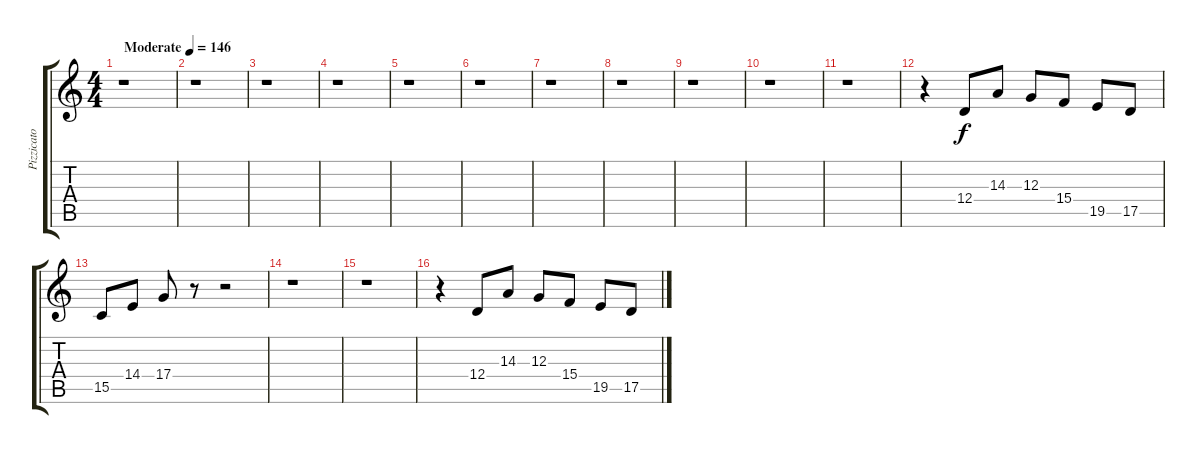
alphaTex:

\track ("Pizzicato" "Pizzicato") {instrument pizzicatostrings}
\staff {score tabs}
\tuning (E4 B3 G3 D3 A2 E2) {hide}
\ts (4 4)
\tempo (146 "Moderate")
\clef g2
\ks c
r.1{dy f instrument pizzicatostrings} |
r.1 |
r.1 |
r.1 |
r.1 |
r.1 |
r.1 |
r.1 |
r.1 |
r.1 |
r.1 |
r.4 12.4.8 14.3.8 12.3.8 15.4.8 19.5.8 17.5.8 |
15.5.8 14.4.8 17.4.8 r.8 r.2 |
r.1 |
r.1 |
r.4 12.4.8 14.3.8 12.3.8 15.4.8 19.5.8 17.5.8
